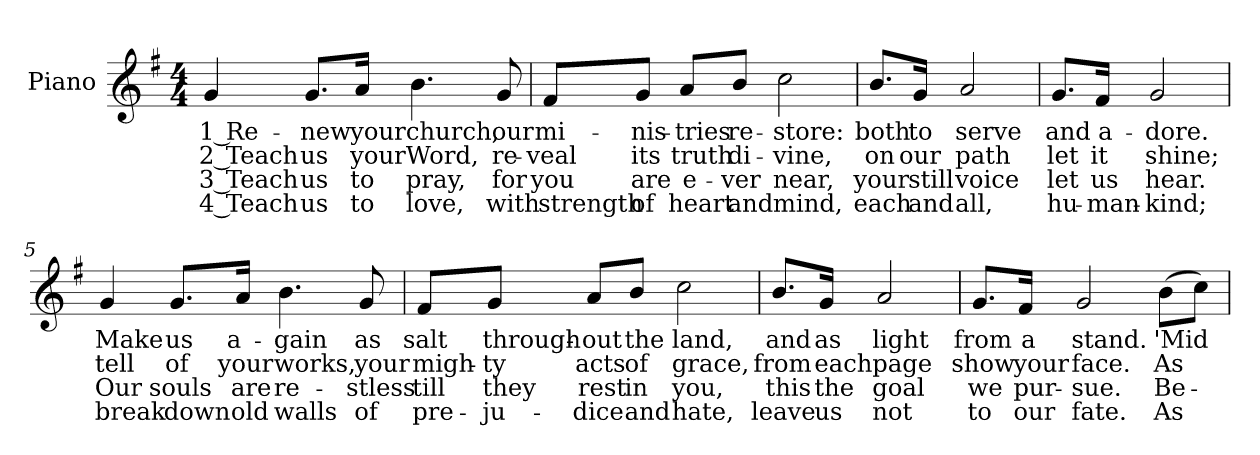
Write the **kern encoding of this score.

**kern	**text	**text	**text	**text
*part1	*part1	*part1	*part1	*part1
*staff1	*staff1	*staff1	*staff1	*staff1
*I"Piano	*	*	*	*
*I'Pno.	*	*	*	*
!!LO:PB:g=z
*clefG2	*	*	*	*
*k[f#]	*	*	*	*
*G:	*	*	*	*
*M4/4	*	*	*	*
=1	=1	=1	=1	=1
!	!LO:LY:b:color=#000000	!LO:LY:b:color=#000000	!LO:LY:b:color=#000000	!LO:LY:b:color=#000000
4gi/	1 Re-	2 Teach	3 Teach	4 Teach
!	!LO:LY:b:color=#000000	!LO:LY:b:color=#000000	!LO:LY:b:color=#000000	!LO:LY:b:color=#000000
8.gi/L	-new	us	us	us
!	!LO:LY:b:color=#000000	!LO:LY:b:color=#000000	!LO:LY:b:color=#000000	!LO:LY:b:color=#000000
16ai/Jk	your	your	to	to
!	!LO:LY:b:color=#000000	!LO:LY:b:color=#000000	!LO:LY:b:color=#000000	!LO:LY:b:color=#000000
4.bi\	church,	Word,	pray,	love,
!	!LO:LY:b:color=#000000	!LO:LY:b:color=#000000	!LO:LY:b:color=#000000	!LO:LY:b:color=#000000
8gi/	our	re-	for	with
=2	=2	=2	=2	=2
!	!LO:LY:b:color=#000000	!LO:LY:b:color=#000000	!LO:LY:b:color=#000000	!LO:LY:b:color=#000000
8f#i/L	mi-	-veal	you	strength
!	!LO:LY:b:color=#000000	!LO:LY:b:color=#000000	!LO:LY:b:color=#000000	!LO:LY:b:color=#000000
8gi/J	-nis-	its	are	of
!	!LO:LY:b:color=#000000	!LO:LY:b:color=#000000	!LO:LY:b:color=#000000	!LO:LY:b:color=#000000
8ai/L	-tries	truth	e-	-heart
!	!LO:LY:b:color=#000000	!LO:LY:b:color=#000000	!LO:LY:b:color=#000000	!LO:LY:b:color=#000000
8bi/J	re-	di-	ver	and
!	!LO:LY:b:color=#000000	!LO:LY:b:color=#000000	!LO:LY:b:color=#000000	!LO:LY:b:color=#000000
2cci\	-store:	-vine,	near,	mind,
!!LO:LB:g=z
=3	=3	=3	=3	=3
!	!LO:LY:b:color=#000000	!LO:LY:b:color=#000000	!LO:LY:b:color=#000000	!LO:LY:b:color=#000000
8.bi/L	both	on	your	each
!	!LO:LY:b:color=#000000	!LO:LY:b:color=#000000	!LO:LY:b:color=#000000	!LO:LY:b:color=#000000
16gi/Jk	to	our	still	and
!	!LO:LY:b:color=#000000	!LO:LY:b:color=#000000	!LO:LY:b:color=#000000	!LO:LY:b:color=#000000
2ai/	serve	path	voice	all,
=4	=4	=4	=4	=4
!	!LO:LY:b:color=#000000	!LO:LY:b:color=#000000	!LO:LY:b:color=#000000	!LO:LY:b:color=#000000
8.gi/L	and	let	let	hu-
!	!LO:LY:b:color=#000000	!LO:LY:b:color=#000000	!LO:LY:b:color=#000000	!LO:LY:b:color=#000000
16f#i/Jk	a-	it	-us	man-
!	!LO:LY:b:color=#000000	!LO:LY:b:color=#000000	!LO:LY:b:color=#000000	!LO:LY:b:color=#000000
2gi/	-dore.	shine;	-hear.	kind;
=5	=5	=5	=5	=5
!	!LO:LY:b:color=#000000	!LO:LY:b:color=#000000	!LO:LY:b:color=#000000	!LO:LY:b:color=#000000
4gi/	Make	tell	Our	break
!	!LO:LY:b:color=#000000	!LO:LY:b:color=#000000	!LO:LY:b:color=#000000	!LO:LY:b:color=#000000
8.gi/L	us	of	souls	down
!	!LO:LY:b:color=#000000	!LO:LY:b:color=#000000	!LO:LY:b:color=#000000	!LO:LY:b:color=#000000
16ai/Jk	a-	your	are	old
!	!LO:LY:b:color=#000000	!LO:LY:b:color=#000000	!LO:LY:b:color=#000000	!LO:LY:b:color=#000000
4.bi\	-gain	works,	re-	-walls
!	!LO:LY:b:color=#000000	!LO:LY:b:color=#000000	!LO:LY:b:color=#000000	!LO:LY:b:color=#000000
8gi/	as	your	stless	of
!!LO:LB:g=z
=6	=6	=6	=6	=6
!	!LO:LY:b:color=#000000	!LO:LY:b:color=#000000	!LO:LY:b:color=#000000	!LO:LY:b:color=#000000
8f#i/L	salt	migh-	till	pre-
!	!LO:LY:b:color=#000000	!LO:LY:b:color=#000000	!LO:LY:b:color=#000000	!LO:LY:b:color=#000000
8gi/J	through-	-ty	-they	ju-
!	!LO:LY:b:color=#000000	!LO:LY:b:color=#000000	!LO:LY:b:color=#000000	!LO:LY:b:color=#000000
8ai/L	-out	acts	-rest	dice
!	!LO:LY:b:color=#000000	!LO:LY:b:color=#000000	!LO:LY:b:color=#000000	!LO:LY:b:color=#000000
8bi/J	the	of	in	and
!	!LO:LY:b:color=#000000	!LO:LY:b:color=#000000	!LO:LY:b:color=#000000	!LO:LY:b:color=#000000
2cci\	land,	grace,	you,	hate,
=7	=7	=7	=7	=7
!	!LO:LY:b:color=#000000	!LO:LY:b:color=#000000	!LO:LY:b:color=#000000	!LO:LY:b:color=#000000
8.bi/L	and	from	this	leave
!	!LO:LY:b:color=#000000	!LO:LY:b:color=#000000	!LO:LY:b:color=#000000	!LO:LY:b:color=#000000
16gi/Jk	as	each	the	us
!	!LO:LY:b:color=#000000	!LO:LY:b:color=#000000	!LO:LY:b:color=#000000	!LO:LY:b:color=#000000
2ai/	light	page	goal	not
=8	=8	=8	=8	=8
!	!LO:LY:b:color=#000000	!LO:LY:b:color=#000000	!LO:LY:b:color=#000000	!LO:LY:b:color=#000000
8.gi/L	from	show	we	to
!	!LO:LY:b:color=#000000	!LO:LY:b:color=#000000	!LO:LY:b:color=#000000	!LO:LY:b:color=#000000
16f#i/Jk	a	your	pur-	-our
!	!LO:LY:b:color=#000000	!LO:LY:b:color=#000000	!LO:LY:b:color=#000000	!LO:LY:b:color=#000000
2gi/	stand.	face.	sue.	fate.
!	!LO:LY:b:color=#000000	!LO:LY:b:color=#000000	!LO:LY:b:color=#000000	!LO:LY:b:color=#000000
(8bi\L	'Mid	As	Be-	-As
8cci\J)	.	.	.	.
=	=	=	=	=
*-	*-	*-	*-	*-
